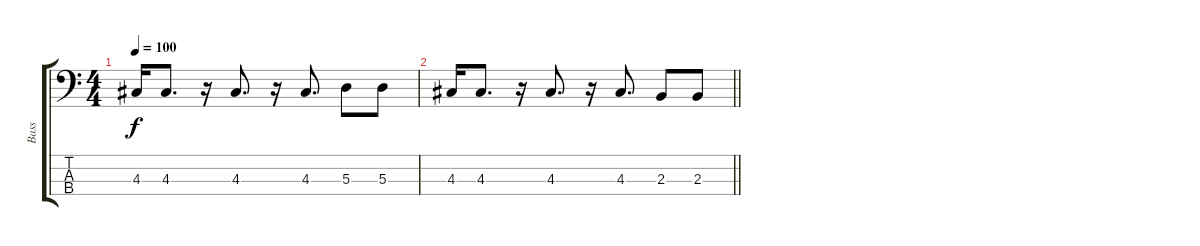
\track ("Bass" "Bass") {instrument electricbasspick}
\staff {score tabs}
\tuning (G2 D2 A1 E1) {hide}
\ts (4 4)
\tempo 100
\clef f4
\ks c
4.3.16{dy f} 4.3.8{d} r.16 4.3.8{d} r.16 4.3.8{d} 5.3.8 5.3.8 |
\barLineRight lightlight
4.3.16 4.3.8{d} r.16 4.3.8{d} r.16 4.3.8{d} 2.3.8 2.3.8
